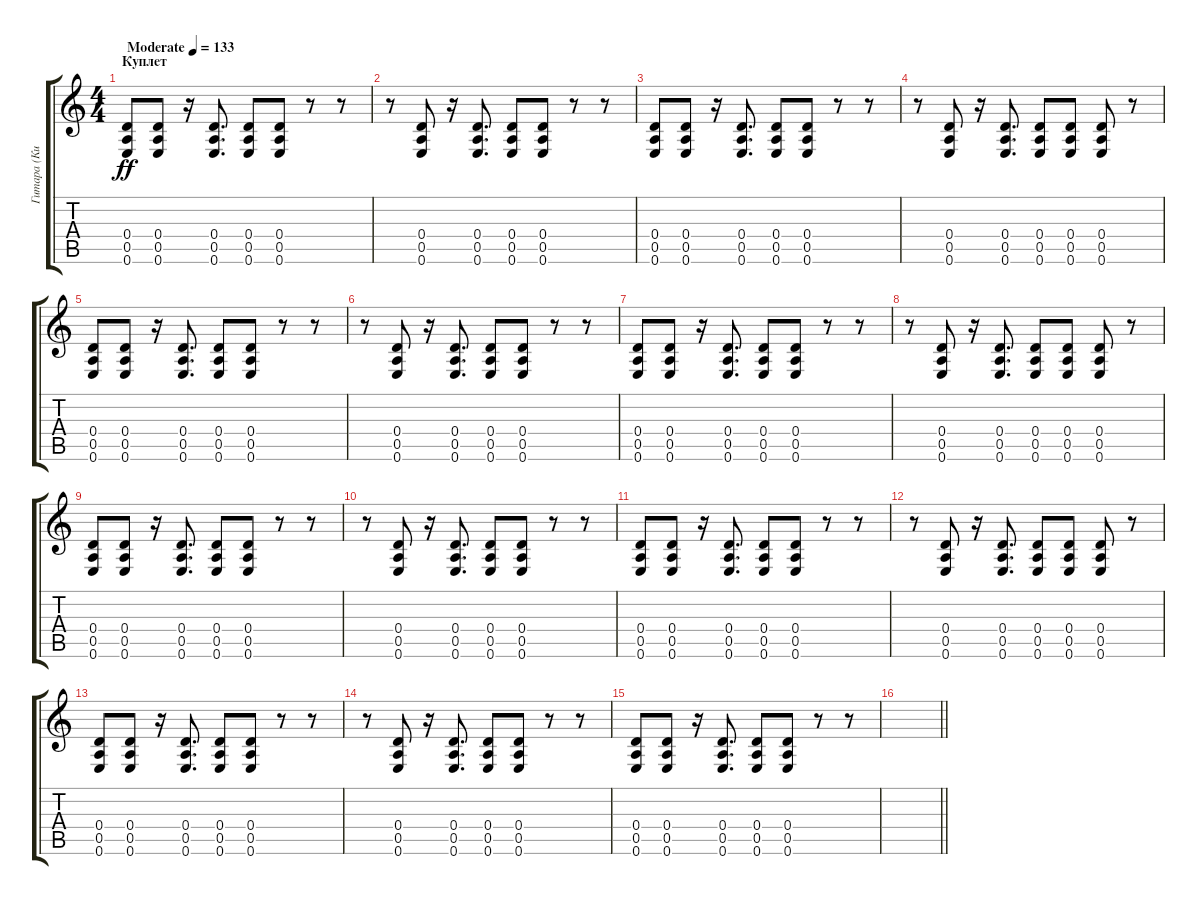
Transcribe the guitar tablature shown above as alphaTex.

\track ("Гитара (Китаец)" "Гитара (Ки") {instrument distortionguitar}
\staff {score tabs}
\tuning (E4 B3 G3 D3 A2 E2) {hide}
\ts (4 4)
\section ("" "Куплет")
\tempo (133 "Moderate")
\clef g2
\ks c
(0.4 0.5 0.6).8{dy ff instrument distortionguitar} (0.4 0.5 0.6).8 r.16 (0.4 0.5 0.6).8{d} (0.4 0.5 0.6).8 (0.4 0.5 0.6).8 r.8 r.8 |
r.8 (0.4 0.5 0.6).8 r.16 (0.4 0.5 0.6).8{d} (0.4 0.5 0.6).8 (0.4 0.5 0.6).8 r.8 r.8 |
(0.4 0.5 0.6).8 (0.4 0.5 0.6).8 r.16 (0.4 0.5 0.6).8{d} (0.4 0.5 0.6).8 (0.4 0.5 0.6).8 r.8 r.8 |
r.8 (0.4 0.5 0.6).8 r.16 (0.4 0.5 0.6).8{d} (0.4 0.5 0.6).8 (0.4 0.5 0.6).8 (0.4 0.5 0.6).8 r.8 |
(0.4 0.5 0.6).8 (0.4 0.5 0.6).8 r.16 (0.4 0.5 0.6).8{d} (0.4 0.5 0.6).8 (0.4 0.5 0.6).8 r.8 r.8 |
r.8 (0.4 0.5 0.6).8 r.16 (0.4 0.5 0.6).8{d} (0.4 0.5 0.6).8 (0.4 0.5 0.6).8 r.8 r.8 |
(0.4 0.5 0.6).8 (0.4 0.5 0.6).8 r.16 (0.4 0.5 0.6).8{d} (0.4 0.5 0.6).8 (0.4 0.5 0.6).8 r.8 r.8 |
r.8 (0.4 0.5 0.6).8 r.16 (0.4 0.5 0.6).8{d} (0.4 0.5 0.6).8 (0.4 0.5 0.6).8 (0.4 0.5 0.6).8 r.8 |
(0.4 0.5 0.6).8 (0.4 0.5 0.6).8 r.16 (0.4 0.5 0.6).8{d} (0.4 0.5 0.6).8 (0.4 0.5 0.6).8 r.8 r.8 |
r.8 (0.4 0.5 0.6).8 r.16 (0.4 0.5 0.6).8{d} (0.4 0.5 0.6).8 (0.4 0.5 0.6).8 r.8 r.8 |
(0.4 0.5 0.6).8 (0.4 0.5 0.6).8 r.16 (0.4 0.5 0.6).8{d} (0.4 0.5 0.6).8 (0.4 0.5 0.6).8 r.8 r.8 |
r.8 (0.4 0.5 0.6).8 r.16 (0.4 0.5 0.6).8{d} (0.4 0.5 0.6).8 (0.4 0.5 0.6).8 (0.4 0.5 0.6).8 r.8 |
(0.4 0.5 0.6).8 (0.4 0.5 0.6).8 r.16 (0.4 0.5 0.6).8{d} (0.4 0.5 0.6).8 (0.4 0.5 0.6).8 r.8 r.8 |
r.8 (0.4 0.5 0.6).8 r.16 (0.4 0.5 0.6).8{d} (0.4 0.5 0.6).8 (0.4 0.5 0.6).8 r.8 r.8 |
(0.4 0.5 0.6).8 (0.4 0.5 0.6).8 r.16 (0.4 0.5 0.6).8{d} (0.4 0.5 0.6).8 (0.4 0.5 0.6).8 r.8 r.8 |
\barLineRight lightlight
